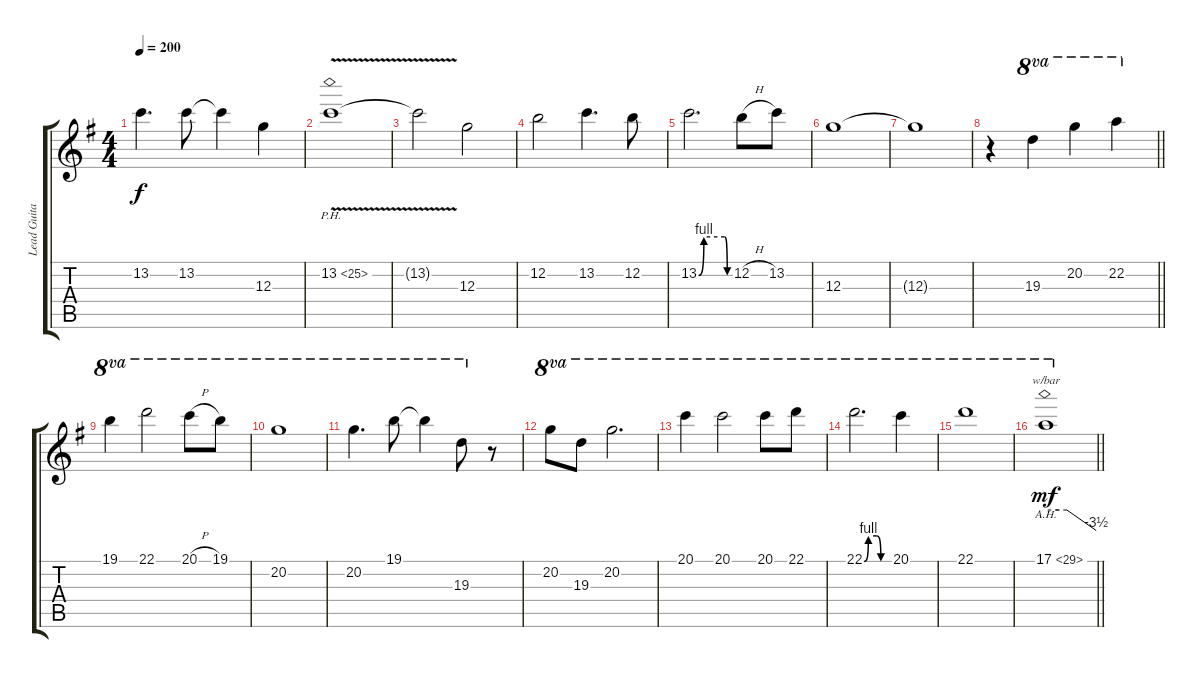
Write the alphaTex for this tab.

\track ("Lead Guitar A" "Lead Guita") {instrument overdrivenguitar}
\staff {score tabs}
\tuning (E4 B3 G3 D3 A2 E2) {hide}
\ts (4 4)
\section ("" "")
\tempo 200
\clef g2
\ks g
13.2.4{d dy f} 13.2.8 13.2{t}.4 12.3.4 |
13.2{ph 12 v}.1 |
13.2{t}.2 12.3.2 |
12.2.2 13.2.4{d} 12.2.8 |
13.2{be (custom 0 0 10 4 50 4 55 0 60 0)}.2{d} 12.2{h}.8 13.2.8 |
12.3.1 |
12.3{t}.1 |
\barLineRight lightlight
r.4 19.3.4{ot 8va} 20.2.4{ot 8va} 22.2.4{ot 8va} |
\section ("" "")
19.1.4{ot 8va} 22.1.2{ot 8va} 20.1{h}.8{ot 8va} 19.1.8{ot 8va} |
20.2.1{ot 8va} |
20.2.4{d ot 8va} 19.1.8{ot 8va} 19.1{t}.4{ot 8va} 19.3.8{ot 8va} r.8 |
20.2.8{ot 8va} 19.3.8{ot 8va} 20.2.2{d ot 8va} |
20.1.4{ot 8va} 20.1.2{ot 8va} 20.1.8{ot 8va} 22.1.8{ot 8va} |
22.1{be (custom 0 0 10 4 30 4 40 0 60 0)}.2{d ot 8va} 20.1.4{ot 8va} |
22.1.1{ot 8va} |
\barLineRight lightlight
17.1{ah 12}.1{tbe (custom default 0 0 15 0 25 0 60 -14) ot 8va dy mf}
